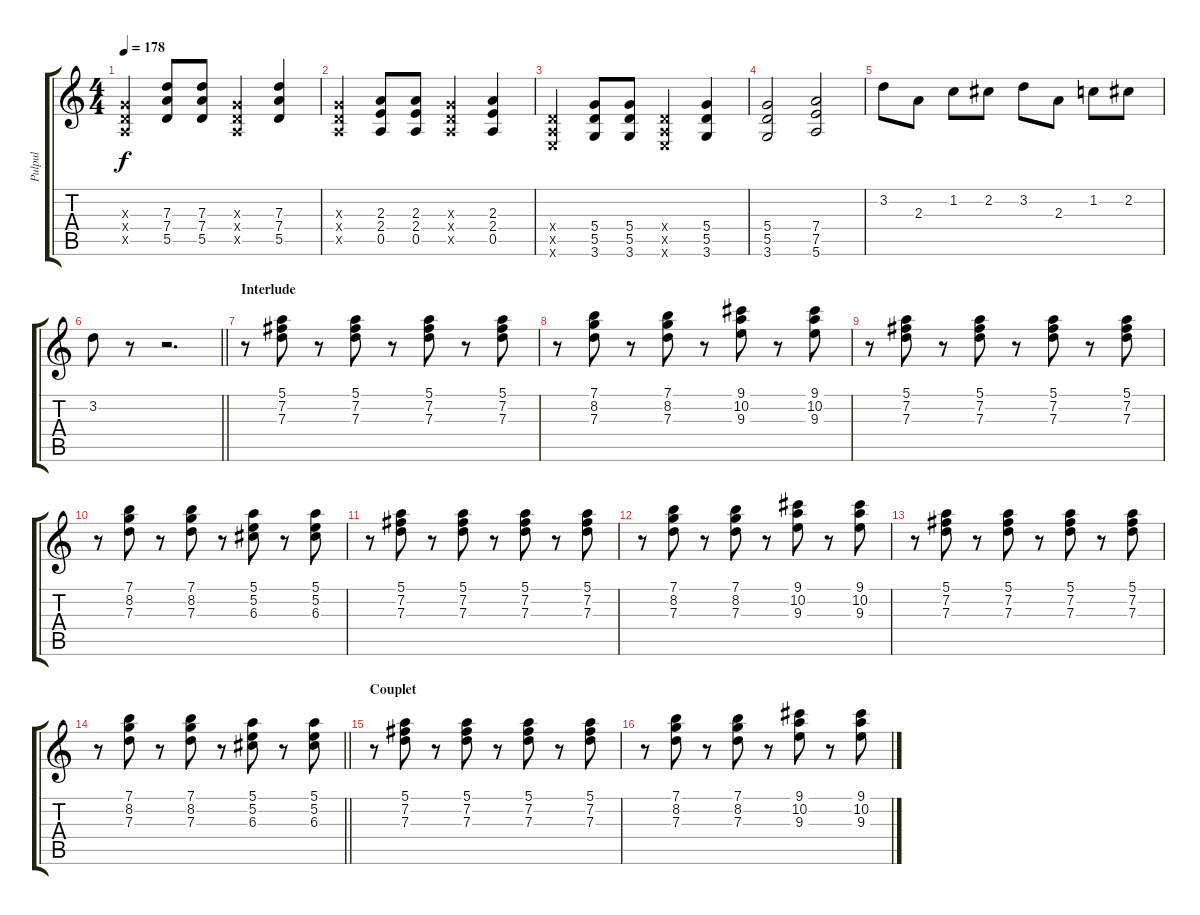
\track ("Pulpul" "Pulpul") {instrument overdrivenguitar}
\staff {score tabs}
\tuning (E4 B3 G3 D3 A2 E2) {hide}
\ts (4 4)
\tempo 178
\clef g2
\ks c
(0.3{x} 0.4{x} 0.5{x}).4{dy f} (7.3 7.4 5.5).8 (7.3 7.4 5.5).8 (0.3{x} 0.4{x} 0.5{x}).4 (7.3 7.4 5.5).4 |
(0.3{x} 0.4{x} 0.5{x}).4 (2.3 2.4 0.5).8 (2.3 2.4 0.5).8 (0.3{x} 0.4{x} 0.5{x}).4 (2.3 2.4 0.5).4 |
(0.4{x} 0.5{x} 0.6{x}).4 (5.4 5.5 3.6).8 (5.4 5.5 3.6).8 (0.4{x} 0.5{x} 0.6{x}).4 (5.4 5.5 3.6).4 |
(5.4 5.5 3.6).2 (7.4 7.5 5.6).2 |
3.2.8 2.3.8 1.2.8 2.2.8 3.2.8 2.3.8 1.2.8 2.2.8 |
\barLineRight lightlight
3.2.8 r.8 r.2{d} |
\section ("" "Interlude")
r.8 (5.1 7.2 7.3).8 r.8 (5.1 7.2 7.3).8 r.8 (5.1 7.2 7.3).8 r.8 (5.1 7.2 7.3).8 |
r.8 (7.1 8.2 7.3).8 r.8 (7.1 8.2 7.3).8 r.8 (9.1 10.2 9.3).8 r.8 (9.1 10.2 9.3).8 |
r.8 (5.1 7.2 7.3).8 r.8 (5.1 7.2 7.3).8 r.8 (5.1 7.2 7.3).8 r.8 (5.1 7.2 7.3).8 |
r.8 (7.1 8.2 7.3).8 r.8 (7.1 8.2 7.3).8 r.8 (5.1 5.2 6.3).8 r.8 (5.1 5.2 6.3).8 |
r.8 (5.1 7.2 7.3).8 r.8 (5.1 7.2 7.3).8 r.8 (5.1 7.2 7.3).8 r.8 (5.1 7.2 7.3).8 |
r.8 (7.1 8.2 7.3).8 r.8 (7.1 8.2 7.3).8 r.8 (9.1 10.2 9.3).8 r.8 (9.1 10.2 9.3).8 |
r.8 (5.1 7.2 7.3).8 r.8 (5.1 7.2 7.3).8 r.8 (5.1 7.2 7.3).8 r.8 (5.1 7.2 7.3).8 |
\barLineRight lightlight
r.8 (7.1 8.2 7.3).8 r.8 (7.1 8.2 7.3).8 r.8 (5.1 5.2 6.3).8 r.8 (5.1 5.2 6.3).8 |
\section ("" "Couplet")
r.8 (5.1 7.2 7.3).8 r.8 (5.1 7.2 7.3).8 r.8 (5.1 7.2 7.3).8 r.8 (5.1 7.2 7.3).8 |
r.8 (7.1 8.2 7.3).8 r.8 (7.1 8.2 7.3).8 r.8 (9.1 10.2 9.3).8 r.8 (9.1 10.2 9.3).8
